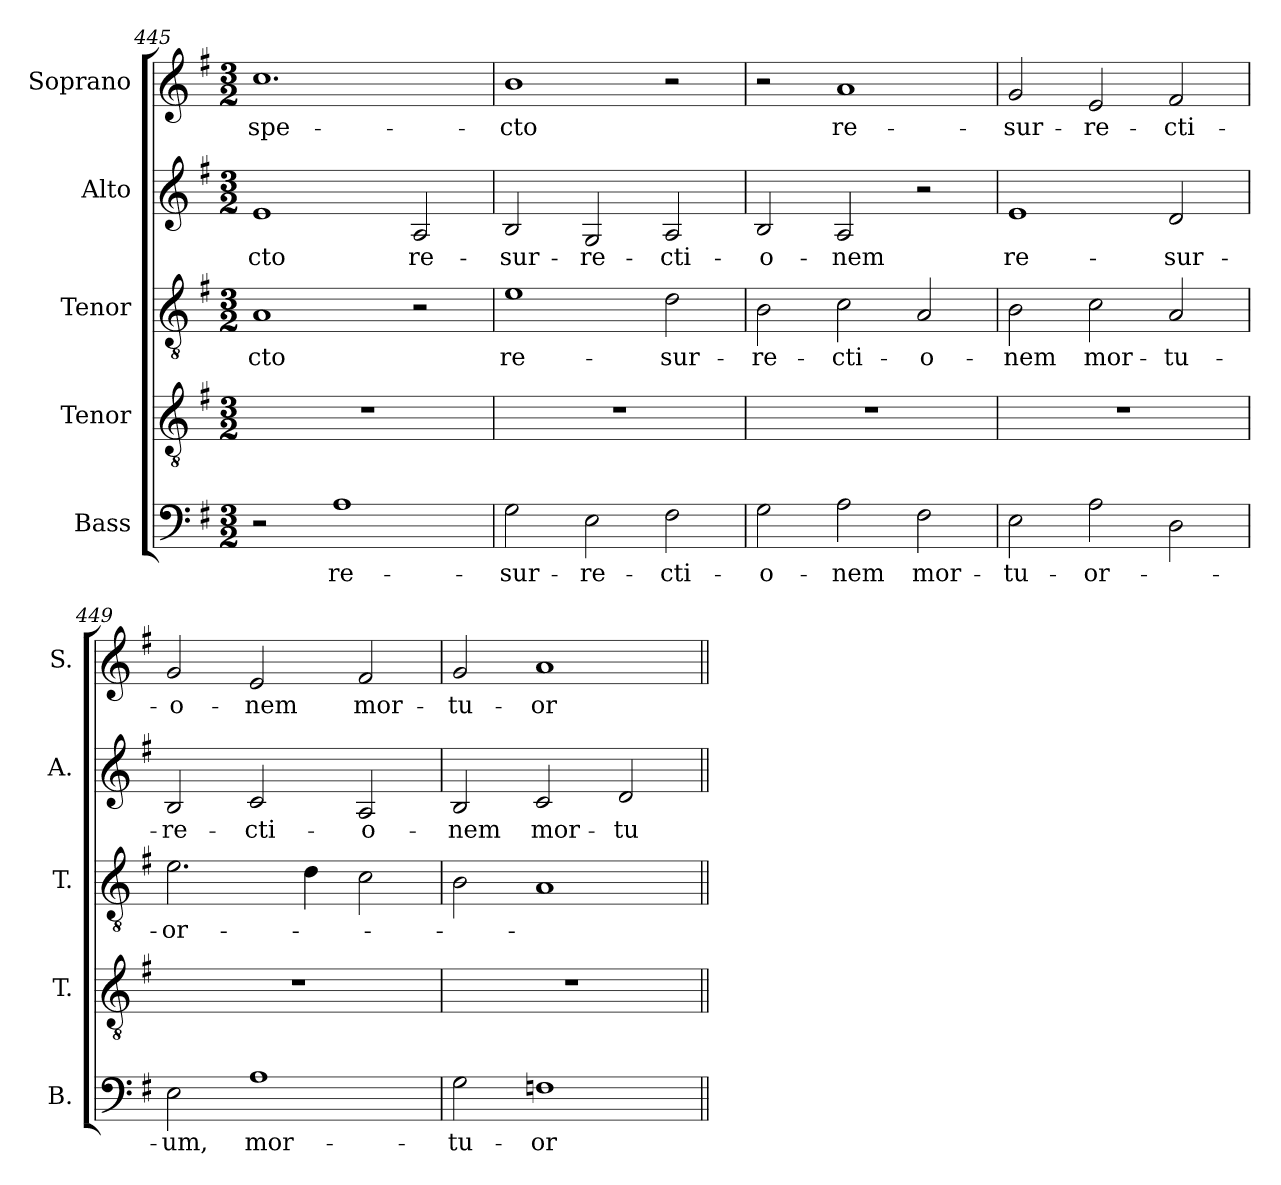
**kern	**text	**kern	**kern	**text	**kern	**text	**kern	**text
*part5	*part5	*part4	*part3	*part3	*part2	*part2	*part1	*part1
*staff5	*staff5	*staff4	*staff3	*staff3	*staff2	*staff2	*staff1	*staff1
*I"Bass	*	*I"Tenor	*I"Tenor	*	*I"Alto	*	*I"Soprano	*
*I'B.	*	*I'T.	*I'T.	*	*I'A.	*	*I'S.	*
*clefF4	*	*clefGv2	*clefGv2	*	*clefG2	*	*clefG2	*
*	*	*ITrd7c12	*ITrd7c12	*	*	*	*	*
*k[f#]	*	*k[f#]	*k[f#]	*	*k[f#]	*	*k[f#]	*
*G:	*	*G:	*G:	*	*G:	*	*G:	*
*M3/2	*	*M3/2	*M3/2	*	*M3/2	*	*M3/2	*
*MM224	*	*MM224	*MM224	*	*MM224	*	*MM224	*
=445	=445	=445	=445	=445	=445	=445	=445	=445
!	!	!LO:N:vis=1	!	!	!	!	!	!
!	!	!	!	!LO:LY:b:color=#000000	!	!	!	!
!	!	!	!	!	!	!LO:LY:b:color=#000000	!	!
!	!	!	!	!	!	!	!	!LO:LY:b:color=#000000
2r	.	1.r	1AAi	-cto	1ei	-cto	1.cci	-spe-
!	!LO:LY:b:color=#000000	!	!	!	!	!	!	!
1Ai	re-	.	.	.	.	.	.	.
!	!	!	!	!	!	!LO:LY:b:color=#000000	!	!
.	.	.	2r	.	2Ai/	re-	.	.
=446	=446	=446	=446	=446	=446	=446	=446	=446
!	!LO:LY:b:color=#000000	!LO:N:vis=1	!	!	!	!	!	!
!	!	!	!	!LO:LY:b:color=#000000	!	!	!	!
!	!	!	!	!	!	!LO:LY:b:color=#000000	!	!
!	!	!	!	!	!	!	!	!LO:LY:b:color=#000000
2Gi\	-sur-	1.r	1Ei	re-	2Bi/	-sur-	1bi	-cto
!	!LO:LY:b:color=#000000	!	!	!	!	!	!	!
!	!	!	!	!	!	!LO:LY:b:color=#000000	!	!
2Ei\	-re-	.	.	.	2Gi/	-re-	.	.
!	!LO:LY:b:color=#000000	!	!	!	!	!	!	!
!	!	!	!	!LO:LY:b:color=#000000	!	!	!	!
!	!	!	!	!	!	!LO:LY:b:color=#000000	!	!
2F#i\	-cti-	.	2Di\	-sur-	2Ai/	-cti-	2r	.
=447	=447	=447	=447	=447	=447	=447	=447	=447
!	!LO:LY:b:color=#000000	!LO:N:vis=1	!	!	!	!	!	!
!	!	!	!	!LO:LY:b:color=#000000	!	!	!	!
!	!	!	!	!	!	!LO:LY:b:color=#000000	!	!
2Gi\	-o-	1.r	2BBi\	-re-	2Bi/	-o-	2r	.
!	!LO:LY:b:color=#000000	!	!	!	!	!	!	!
!	!	!	!	!LO:LY:b:color=#000000	!	!	!	!
!	!	!	!	!	!	!LO:LY:b:color=#000000	!	!
!	!	!	!	!	!	!	!	!LO:LY:b:color=#000000
2Ai\	-nem	.	2Ci\	-cti-	2Ai/	-nem	1ai	re-
!	!LO:LY:b:color=#000000	!	!	!	!	!	!	!
!	!	!	!	!LO:LY:b:color=#000000	!	!	!	!
2F#i\	mor-	.	2AAi/	-o-	2r	.	.	.
=448	=448	=448	=448	=448	=448	=448	=448	=448
!	!LO:LY:b:color=#000000	!LO:N:vis=1	!	!	!	!	!	!
!	!	!	!	!LO:LY:b:color=#000000	!	!	!	!
!	!	!	!	!	!	!LO:LY:b:color=#000000	!	!
!	!	!	!	!	!	!	!	!LO:LY:b:color=#000000
2Ei\	-tu-	1.r	2BBi\	-nem	1ei	re-	2gi/	-sur-
!	!LO:LY:b:color=#000000	!	!	!	!	!	!	!
!	!	!	!	!LO:LY:b:color=#000000	!	!	!	!
!	!	!	!	!	!	!	!	!LO:LY:b:color=#000000
2Ai\	-or-	.	2Ci\	mor-	.	.	2ei/	-re-
!	!	!	!	!LO:LY:b:color=#000000	!	!	!	!
!	!	!	!	!	!	!LO:LY:b:color=#000000	!	!
!	!	!	!	!	!	!	!	!LO:LY:b:color=#000000
2Di\	.	.	2AAi/	-tu-	2di/	-sur-	2f#i/	-cti-
=449	=449	=449	=449	=449	=449	=449	=449	=449
!	!LO:LY:b:color=#000000	!LO:N:vis=1	!	!	!	!	!	!
!	!	!	!	!LO:LY:b:color=#000000	!	!	!	!
!	!	!	!	!	!	!LO:LY:b:color=#000000	!	!
!	!	!	!	!	!	!	!	!LO:LY:b:color=#000000
2Ei\	-um,	1.r	2.Ei\	-or-	2Bi/	-re-	2gi/	-o-
!	!LO:LY:b:color=#000000	!	!	!	!	!	!	!
!	!	!	!	!	!	!LO:LY:b:color=#000000	!	!
!	!	!	!	!	!	!	!	!LO:LY:b:color=#000000
1Ai	mor-	.	.	.	2ci/	-cti-	2ei/	-nem
.	.	.	4Di\	.	.	.	.	.
!	!	!	!	!	!	!LO:LY:b:color=#000000	!	!
!	!	!	!	!	!	!	!	!LO:LY:b:color=#000000
.	.	.	2Ci\	.	2Ai/	-o-	2f#i/	mor-
=450	=450	=450	=450	=450	=450	=450	=450	=450
!	!LO:LY:b:color=#000000	!LO:N:vis=1	!	!	!	!	!	!
!	!	!	!	!	!	!LO:LY:b:color=#000000	!	!
!	!	!	!	!	!	!	!	!LO:LY:b:color=#000000
2Gi\	-tu-	1.r	2BBi\	.	2Bi/	-nem	2gi/	-tu-
!	!LO:LY:b:color=#000000	!	!	!	!	!	!	!
!	!	!	!	!	!	!LO:LY:b:color=#000000	!	!
!	!	!	!	!	!	!	!	!LO:LY:b:color=#000000
1Fni	-or-	.	1AAi	.	2ci/	mor-	1ai	-or-
!	!	!	!	!	!	!LO:LY:b:color=#000000	!	!
.	.	.	.	.	2di/	-tu-	.	.
=||	=||	=||	=||	=||	=||	=||	=||	=||
*-	*-	*-	*-	*-	*-	*-	*-	*-
